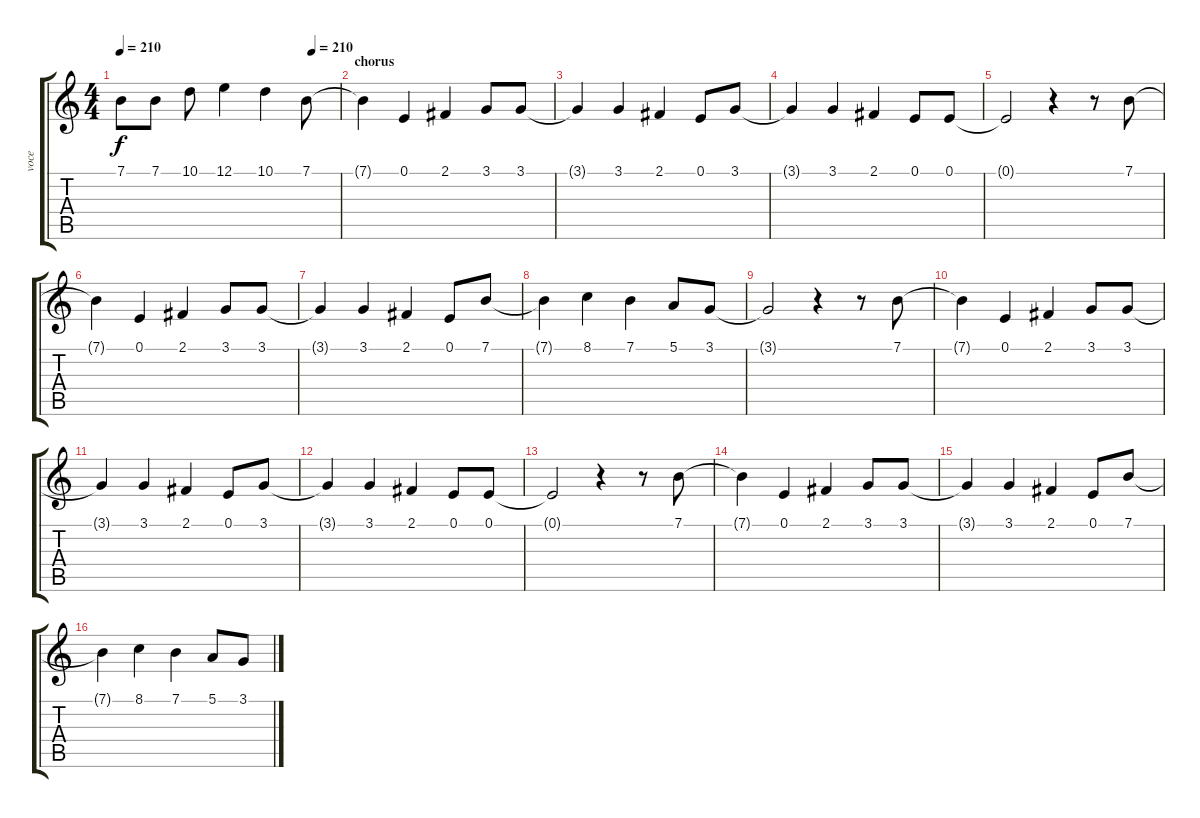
\track ("voce" "voce") {instrument baritonesax}
\staff {score tabs}
\tuning (E4 B3 G3 D3 A2 E2) {hide}
\ts (4 4)
\tempo 210
\tempo (210 0.875)
\clef g2
\ks c
7.1{t}.8{dy f} 7.1.8 10.1.8 12.1.4 10.1.4 7.1.8 |
\section ("" "chorus")
7.1{t}.4 0.1.4 2.1.4 3.1.8 3.1.8 |
3.1{t}.4 3.1.4 2.1.4 0.1.8 3.1.8 |
3.1{t}.4 3.1.4 2.1.4 0.1.8 0.1.8 |
0.1{t}.2 r.4 r.8 7.1.8 |
7.1{t}.4 0.1.4 2.1.4 3.1.8 3.1.8 |
3.1{t}.4 3.1.4 2.1.4 0.1.8 7.1.8 |
7.1{t}.4 8.1.4 7.1.4 5.1.8 3.1.8 |
3.1{t}.2 r.4 r.8 7.1.8 |
7.1{t}.4 0.1.4 2.1.4 3.1.8 3.1.8 |
3.1{t}.4 3.1.4 2.1.4 0.1.8 3.1.8 |
3.1{t}.4 3.1.4 2.1.4 0.1.8 0.1.8 |
0.1{t}.2 r.4 r.8 7.1.8 |
7.1{t}.4 0.1.4 2.1.4 3.1.8 3.1.8 |
3.1{t}.4 3.1.4 2.1.4 0.1.8 7.1.8 |
7.1{t}.4 8.1.4 7.1.4 5.1.8 3.1.8
